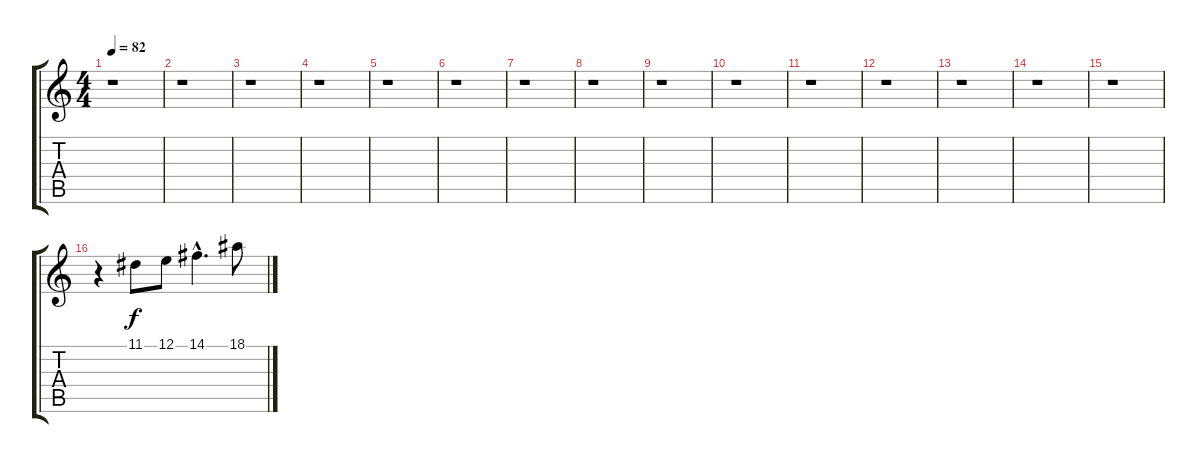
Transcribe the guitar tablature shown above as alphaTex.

\track "" {instrument harmonica}
\staff {score tabs}
\tuning (E4 B3 G3 D3 A2 E2) {hide}
\ts (4 4)
\tempo 82
\clef g2
\ks c
r.1{dy f} |
r.1 |
r.1 |
r.1 |
r.1 |
r.1 |
r.1 |
r.1 |
r.1 |
r.1 |
r.1 |
r.1 |
r.1 |
r.1 |
r.1 |
r.4 11.1.8 12.1.8 14.1{hac}.4{d} 18.1.8
